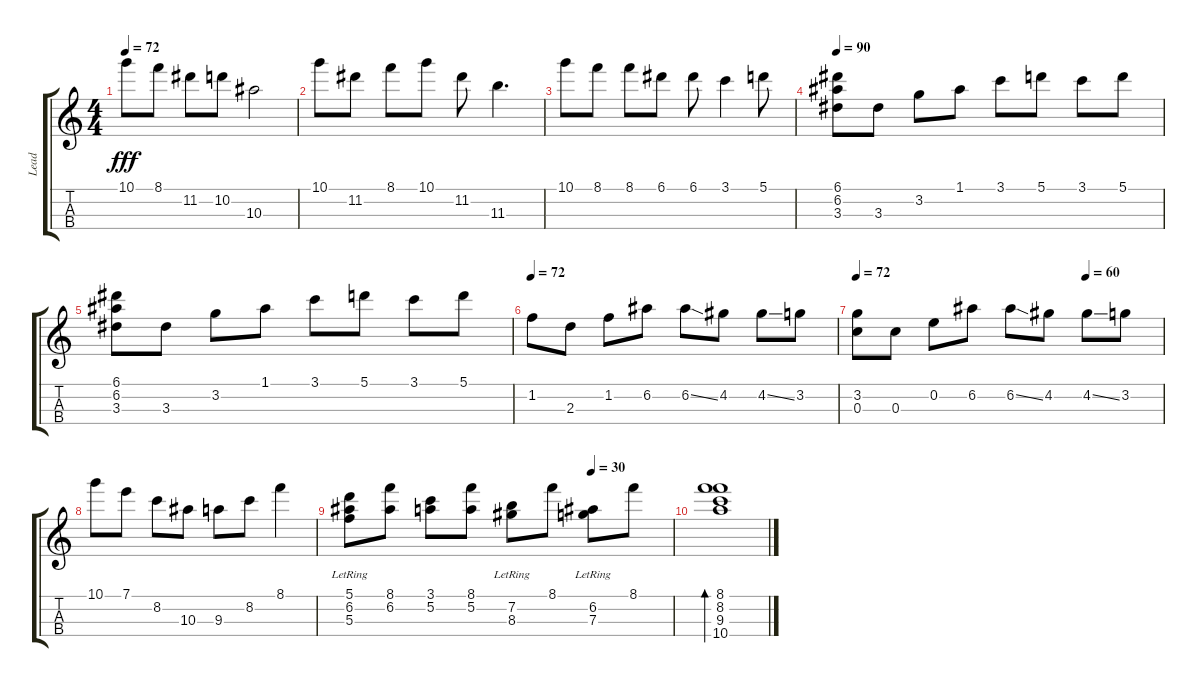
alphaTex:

\track ("Lead" "Lead") {instrument acousticguitarnylon}
\staff {score tabs}
\tuning (A4 E4 C4 G4) {hide}
\ts (4 4)
\tempo 72
\clef g2
\ks c
10.1.8{dy fff} 8.1.8 11.2.8 10.2.8 10.3.2 |
10.1.8 11.2.8 8.1.8 10.1.8 11.2.8 11.3.4{d} |
10.1.8 8.1.8 8.1.8 6.1.8 6.1.8 3.1.4 5.1.8 |
\tempo 90
(6.1 6.2 3.3).8 3.3.8 3.2.8 1.1.8 3.1.8 5.1.8 3.1.8 5.1.8 |
(6.1 6.2 3.3).8 3.3.8 3.2.8 1.1.8 3.1.8 5.1.8 3.1.8 5.1.8 |
\tempo 72
1.2.8 2.3.8 1.2.8 6.2.8 6.2{ss}.8 4.2.8 4.2{ss}.8 3.2.8 |
\tempo 72
\tempo (60 0.75)
(3.2 0.3).8 0.3.8 0.2.8 6.2.8 6.2{ss}.8 4.2.8 4.2{ss}.8 3.2.8 |
10.1.8 7.1.8 8.2.8 10.3.8 9.3.8 8.2.8 8.1.4 |
\tempo (30 0.75)
(5.1 6.2{lr} 5.3).8 (8.1 6.2).8 (3.1 5.2).8 (8.1 5.2).8 (7.2{lr} 8.3).8 8.1.8 (6.2{lr} 7.3).8 8.1.8 |
(8.1 8.2 9.3 10.4).1{bd 30}
